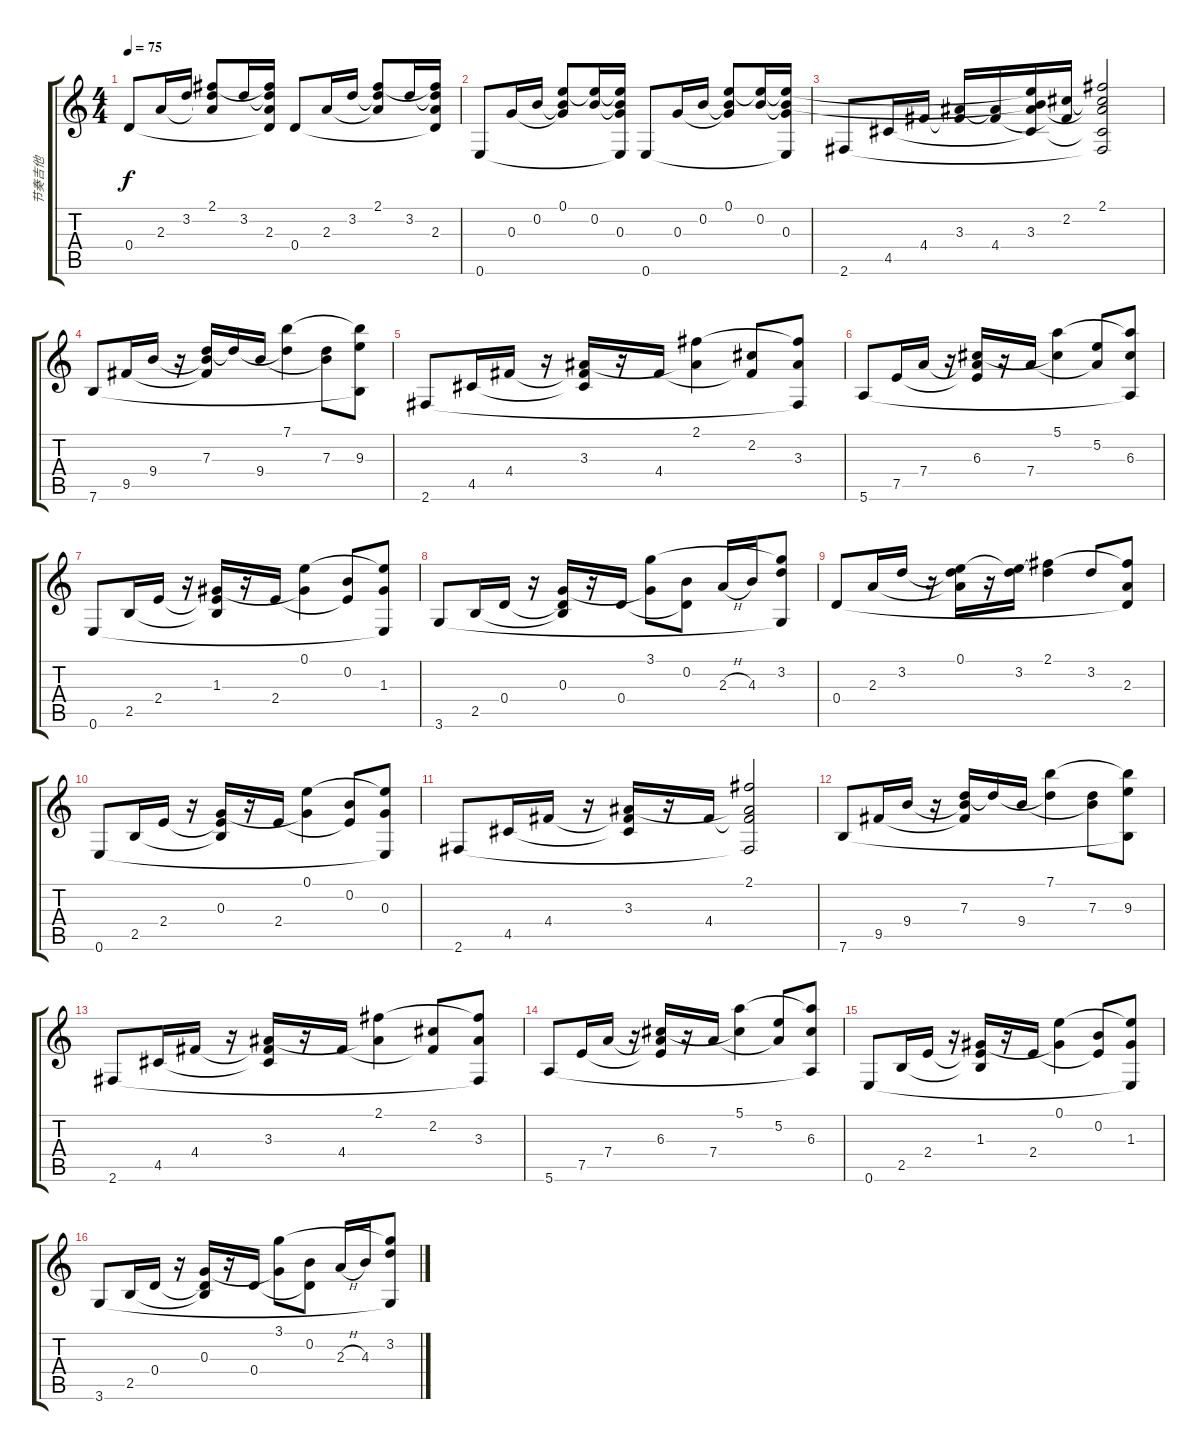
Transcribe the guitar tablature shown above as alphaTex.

\track ("节奏吉他" "节奏吉他") {instrument acousticguitarsteel}
\staff {score tabs}
\tuning (E4 B3 G3 D3 A2 E2) {hide}
\ts (4 4)
\tempo 75
\clef g2
\ks c
0.4.8{dy f} 2.3.16 3.2.16 (2.1 3.2{t} 2.3{t}).8 3.2.16 (2.1{t} 3.2{t} 2.3 0.4{t}).16 0.4.8 2.3.16 3.2.16 (2.1 3.2{t} 2.3{t}).8 3.2.16 (2.1{t} 3.2{t} 2.3 0.4{t}).16 |
0.6.8 0.3.16 0.2.16 (0.1 0.2{t} 0.3{t}).8 (0.1{t} 0.2).16 (0.1{t} 0.2{t} 0.3 0.6{t}).16 0.6.8 0.3.16 0.2.16 (0.1 0.2{t} 0.3{t}).8 (0.1{t} 0.2).16 (0.1{t} 0.2{t} 0.3 0.6{t}).16 |
2.6.8 4.5.16 4.4.16 (3.3 4.4{t}).16 (3.3{t} 4.4).16 (0.1{t} 0.2{t} 3.3 4.5{t}).16 (2.2 4.4{t}).16 (2.1 2.2{t} 3.3{t} 4.5{t} 2.6{t}).2 |
7.6.8 9.5.16 9.4.16 r.16 (7.3 9.4{t} 9.5{t}).16 7.3{t}.16 9.4.16 (7.1 7.3{t}).4 (7.3 9.4{t}).8 (7.1{t} 9.3 7.6{t}).8 |
2.6.8 4.5.16 4.4.16 r.16 (3.3 4.4{t} 4.5{t}).16 r.16 4.4.16 (2.1 3.3{t}).4 (2.2 4.4{t}).8 (2.1{t} 3.3 2.6{t}).8 |
5.6.8 7.5.16 7.4.16 r.16 (6.3 7.4{t} 7.5{t}).16 r.16 7.4.16 (5.1 6.3{t}).4 (5.2 7.4{t}).8 (5.1{t} 6.3 5.6{t}).8 |
0.6.8 2.5.16 2.4.16 r.16 (1.3 2.4{t} 2.5{t}).16 r.16 2.4.16 (0.1 1.3{t}).4 (0.2 2.4{t}).8 (0.1{t} 1.3 0.6{t}).8 |
3.6.8 2.5.16 0.4.16 r.16 (0.3 0.4{t} 2.5{t}).16 r.16 0.4.16 (3.1 0.3{t}).8 (0.2 0.4{t}).8 2.3{h}.16 4.3.16 (3.1{t} 3.2 3.6{t}).8 |
0.4.8 2.3.16 3.2.16 r.16 (0.1 3.2{t} 2.3{t}).16 r.16 (0.1{t} 3.2).16 (2.1 3.2{t}).4 3.2.8 (2.1{t} 2.3 0.4{t}).8 |
0.6.8 2.5.16 2.4.16 r.16 (0.3 2.4{t} 2.5{t}).16 r.16 2.4.16 (0.1 0.3{t}).4 (0.2 2.4{t}).8 (0.1{t} 0.3 0.6{t}).8 |
2.6.8 4.5.16 4.4.16 r.16 (3.3 4.4{t} 4.5{t}).16 r.16 4.4.16 (2.1 3.3{t} 4.4{t} 2.6{t}).2 |
7.6.8 9.5.16 9.4.16 r.16 (7.3 9.4{t} 9.5{t}).16 7.3{t}.16 9.4.16 (7.1 7.3{t}).4 (7.3 9.4{t}).8 (7.1{t} 9.3 7.6{t}).8 |
2.6.8 4.5.16 4.4.16 r.16 (3.3 4.4{t} 4.5{t}).16 r.16 4.4.16 (2.1 3.3{t}).4 (2.2 4.4{t}).8 (2.1{t} 3.3 2.6{t}).8 |
5.6.8 7.5.16 7.4.16 r.16 (6.3 7.4{t} 7.5{t}).16 r.16 7.4.16 (5.1 6.3{t}).4 (5.2 7.4{t}).8 (5.1{t} 6.3 5.6{t}).8 |
0.6.8 2.5.16 2.4.16 r.16 (1.3 2.4{t} 2.5{t}).16 r.16 2.4.16 (0.1 1.3{t}).4 (0.2 2.4{t}).8 (0.1{t} 1.3 0.6{t}).8 |
3.6.8 2.5.16 0.4.16 r.16 (0.3 0.4{t} 2.5{t}).16 r.16 0.4.16 (3.1 0.3{t}).8 (0.2 0.4{t}).8 2.3{h}.16 4.3.16 (3.1{t} 3.2 3.6{t}).8
